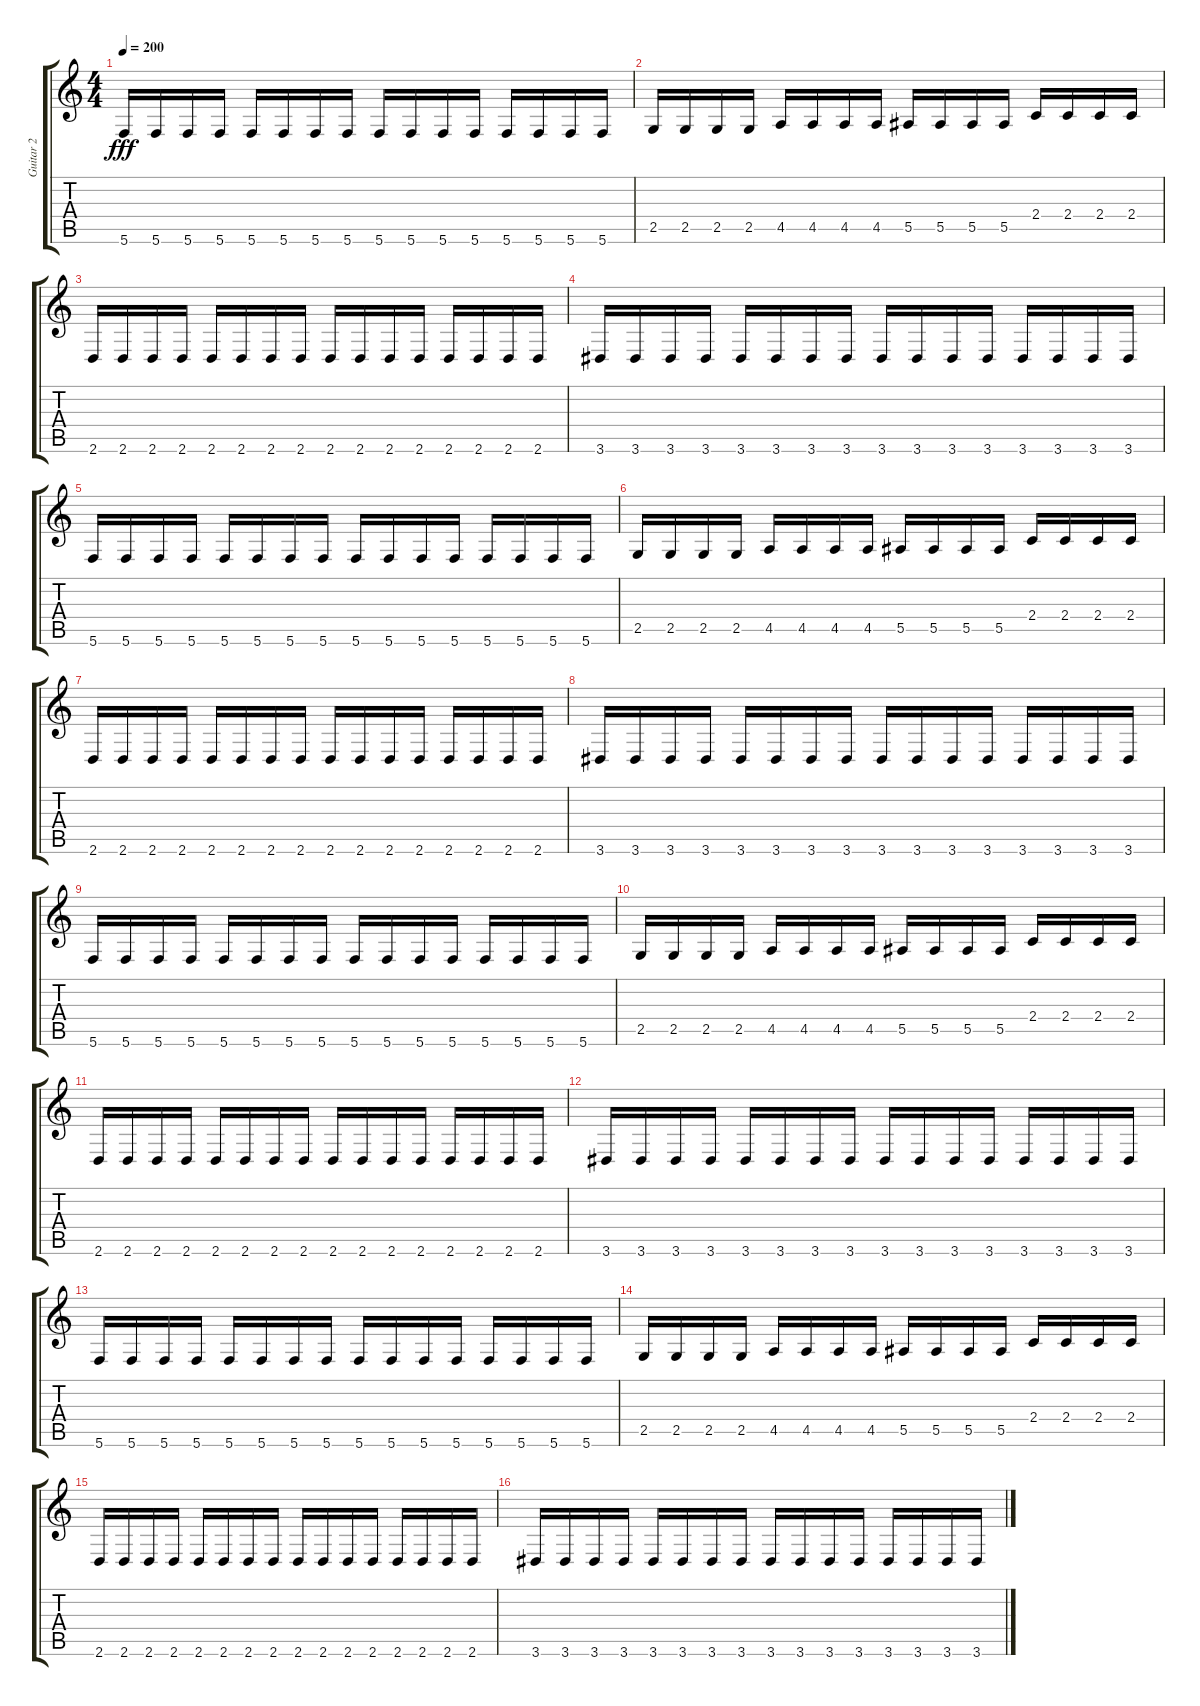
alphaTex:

\track ("Guitar 2" "Guitar 2") {instrument distortionguitar}
\staff {score tabs}
\tuning (C4 G3 Eb3 Bb2 F2 C2) {hide}
\ts (4 4)
\tempo 200
\clef g2
\ks c
5.6.16{dy fff} 5.6.16 5.6.16 5.6.16 5.6.16 5.6.16 5.6.16 5.6.16 5.6.16 5.6.16 5.6.16 5.6.16 5.6.16 5.6.16 5.6.16 5.6.16 |
2.5.16 2.5.16 2.5.16 2.5.16 4.5.16 4.5.16 4.5.16 4.5.16 5.5.16 5.5.16 5.5.16 5.5.16 2.4.16 2.4.16 2.4.16 2.4.16 |
2.6.16 2.6.16 2.6.16 2.6.16 2.6.16 2.6.16 2.6.16 2.6.16 2.6.16 2.6.16 2.6.16 2.6.16 2.6.16 2.6.16 2.6.16 2.6.16 |
3.6.16 3.6.16 3.6.16 3.6.16 3.6.16 3.6.16 3.6.16 3.6.16 3.6.16 3.6.16 3.6.16 3.6.16 3.6.16 3.6.16 3.6.16 3.6.16 |
5.6.16 5.6.16 5.6.16 5.6.16 5.6.16 5.6.16 5.6.16 5.6.16 5.6.16 5.6.16 5.6.16 5.6.16 5.6.16 5.6.16 5.6.16 5.6.16 |
2.5.16 2.5.16 2.5.16 2.5.16 4.5.16 4.5.16 4.5.16 4.5.16 5.5.16 5.5.16 5.5.16 5.5.16 2.4.16 2.4.16 2.4.16 2.4.16 |
2.6.16 2.6.16 2.6.16 2.6.16 2.6.16 2.6.16 2.6.16 2.6.16 2.6.16 2.6.16 2.6.16 2.6.16 2.6.16 2.6.16 2.6.16 2.6.16 |
3.6.16 3.6.16 3.6.16 3.6.16 3.6.16 3.6.16 3.6.16 3.6.16 3.6.16 3.6.16 3.6.16 3.6.16 3.6.16 3.6.16 3.6.16 3.6.16 |
5.6.16 5.6.16 5.6.16 5.6.16 5.6.16 5.6.16 5.6.16 5.6.16 5.6.16 5.6.16 5.6.16 5.6.16 5.6.16 5.6.16 5.6.16 5.6.16 |
2.5.16 2.5.16 2.5.16 2.5.16 4.5.16 4.5.16 4.5.16 4.5.16 5.5.16 5.5.16 5.5.16 5.5.16 2.4.16 2.4.16 2.4.16 2.4.16 |
2.6.16 2.6.16 2.6.16 2.6.16 2.6.16 2.6.16 2.6.16 2.6.16 2.6.16 2.6.16 2.6.16 2.6.16 2.6.16 2.6.16 2.6.16 2.6.16 |
3.6.16 3.6.16 3.6.16 3.6.16 3.6.16 3.6.16 3.6.16 3.6.16 3.6.16 3.6.16 3.6.16 3.6.16 3.6.16 3.6.16 3.6.16 3.6.16 |
5.6.16 5.6.16 5.6.16 5.6.16 5.6.16 5.6.16 5.6.16 5.6.16 5.6.16 5.6.16 5.6.16 5.6.16 5.6.16 5.6.16 5.6.16 5.6.16 |
2.5.16 2.5.16 2.5.16 2.5.16 4.5.16 4.5.16 4.5.16 4.5.16 5.5.16 5.5.16 5.5.16 5.5.16 2.4.16 2.4.16 2.4.16 2.4.16 |
2.6.16 2.6.16 2.6.16 2.6.16 2.6.16 2.6.16 2.6.16 2.6.16 2.6.16 2.6.16 2.6.16 2.6.16 2.6.16 2.6.16 2.6.16 2.6.16 |
3.6.16 3.6.16 3.6.16 3.6.16 3.6.16 3.6.16 3.6.16 3.6.16 3.6.16 3.6.16 3.6.16 3.6.16 3.6.16 3.6.16 3.6.16 3.6.16
